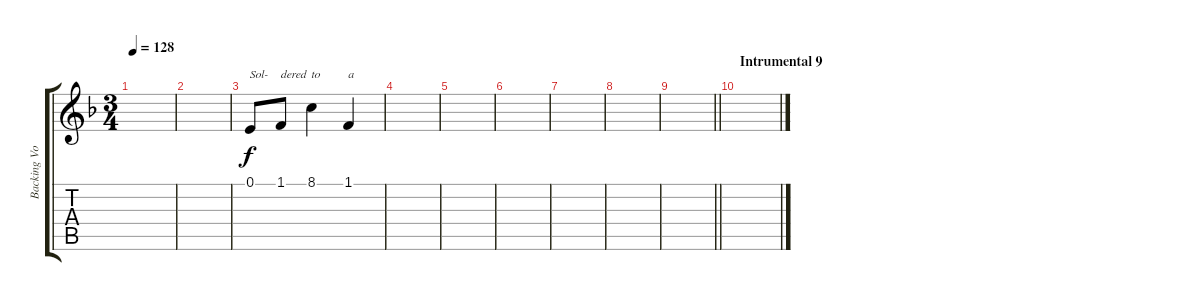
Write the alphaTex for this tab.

\track ("Backing Vocals - Ben Johnston" "Backing Vo") {instrument altosax}
\staff {score tabs}
\tuning (E4 B3 G3 D3 A2 E2) {hide}
\ts (3 4)
\tempo 128
\clef g2
\ks dminor
|
|
0.1.8{txt "Sol-"} 1.1.8{txt "dered"} 8.1.4{txt "to"} 1.1.4{txt "a"} |
|
|
|
|
|
\barLineRight lightlight
|
\section ("" "Intrumental 9")
